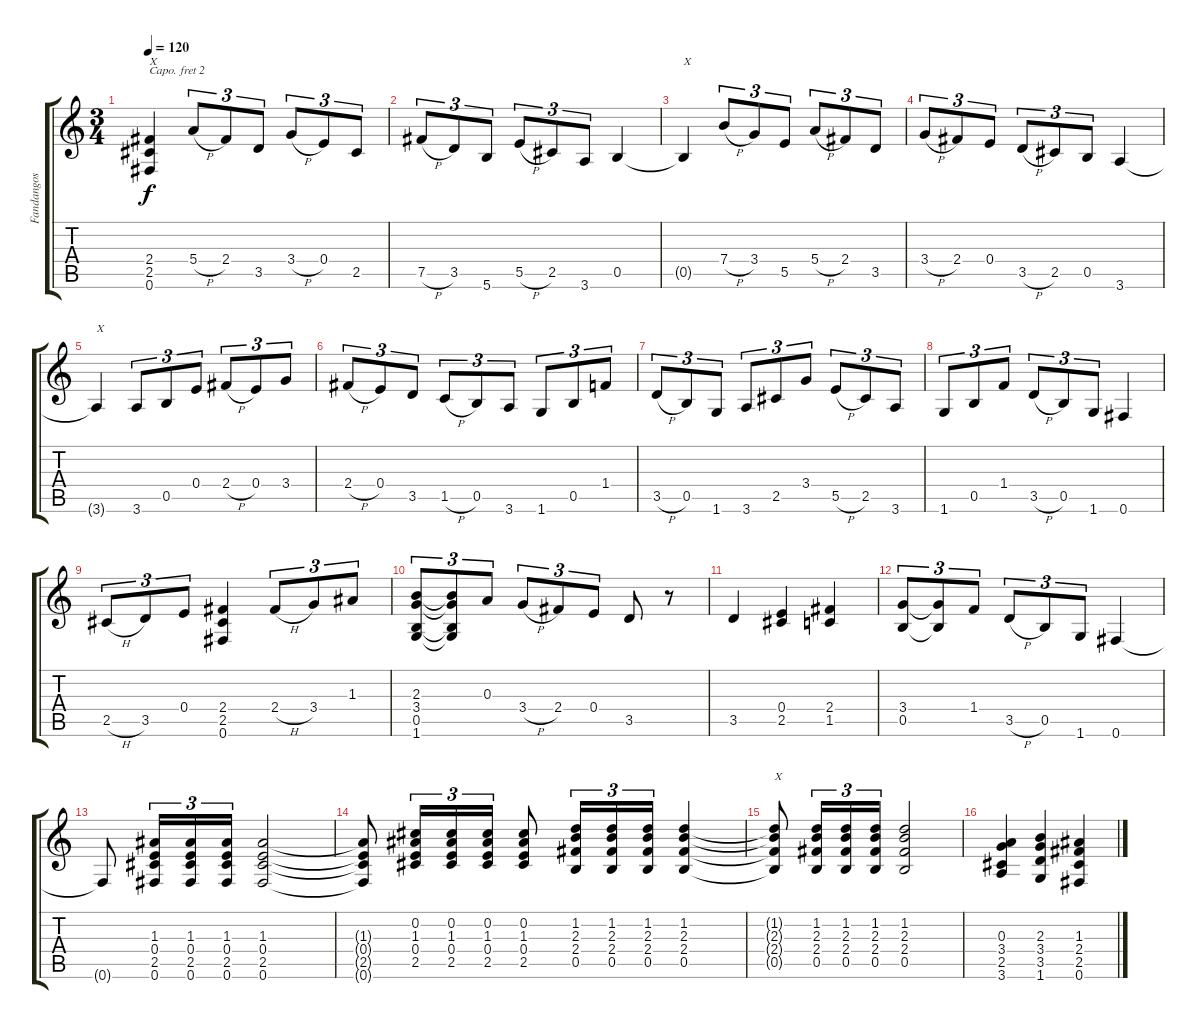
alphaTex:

\track ("Fandangos de Huelva" "Fandangos ") {instrument acousticguitarnylon}
\staff {score tabs}
\capo 2
\tuning (E4 B3 G3 D3 A2 E2) {hide}
\ts (3 4)
\tempo 120
\clef g2
\ks c
(2.4{t} 2.5{t} 0.6{t}).4{txt "X" dy f} 5.4{h}.8{tu (3 2)} 2.4.8{tu (3 2)} 3.5.8{tu (3 2)} 3.4{h}.8{tu (3 2)} 0.4.8{tu (3 2)} 2.5.8{tu (3 2)} |
7.5{h}.8{tu (3 2)} 3.5.8{tu (3 2)} 5.6.8{tu (3 2)} 5.5{h}.8{tu (3 2)} 2.5.8{tu (3 2)} 3.6.8{tu (3 2)} 0.5.4 |
0.5{t}.4{txt "X"} 7.4{h}.8{tu (3 2)} 3.4.8{tu (3 2)} 5.5.8{tu (3 2)} 5.4{h}.8{tu (3 2)} 2.4.8{tu (3 2)} 3.5.8{tu (3 2)} |
3.4{h}.8{tu (3 2)} 2.4.8{tu (3 2)} 0.4.8{tu (3 2)} 3.5{h}.8{tu (3 2)} 2.5.8{tu (3 2)} 0.5.8{tu (3 2)} 3.6.4 |
3.6{t}.4{txt "X"} 3.6.8{tu (3 2)} 0.5.8{tu (3 2)} 0.4.8{tu (3 2)} 2.4{h}.8{tu (3 2)} 0.4.8{tu (3 2)} 3.4.8{tu (3 2)} |
2.4{h}.8{tu (3 2)} 0.4.8{tu (3 2)} 3.5.8{tu (3 2)} 1.5{h}.8{tu (3 2)} 0.5.8{tu (3 2)} 3.6.8{tu (3 2)} 1.6.8{tu (3 2)} 0.5.8{tu (3 2)} 1.4.8{tu (3 2)} |
3.5{h}.8{tu (3 2)} 0.5.8{tu (3 2)} 1.6.8{tu (3 2)} 3.6.8{tu (3 2)} 2.5.8{tu (3 2)} 3.4.8{tu (3 2)} 5.5{h}.8{tu (3 2)} 2.5.8{tu (3 2)} 3.6.8{tu (3 2)} |
1.6.8{tu (3 2)} 0.5.8{tu (3 2)} 1.4.8{tu (3 2)} 3.5{h}.8{tu (3 2)} 0.5.8{tu (3 2)} 1.6.8{tu (3 2)} 0.6.4 |
2.5{h}.8{tu (3 2)} 3.5.8{tu (3 2)} 0.4.8{tu (3 2)} (2.4 2.5 0.6).4 2.4{h}.8{tu (3 2)} 3.4.8{tu (3 2)} 1.3.8{tu (3 2)} |
(2.3 3.4 0.5 1.6).8{tu (3 2)} (2.3{t} 3.4{t} 0.5{t} 1.6{t}).8{tu (3 2)} 0.3.8{tu (3 2)} 3.4{h}.8{tu (3 2)} 2.4.8{tu (3 2)} 0.4.8{tu (3 2)} 3.5.8 r.8 |
3.5.4 (0.4 2.5).4 (2.4 1.5).4 |
(3.4 0.5).8{tu (3 2)} (3.4{t} 0.5{t}).8{tu (3 2)} 1.4.8{tu (3 2)} 3.5{h}.8{tu (3 2)} 0.5.8{tu (3 2)} 1.6.8{tu (3 2)} 0.6.4 |
0.6{t}.8 (1.3 0.4 2.5 0.6).16{tu (3 2)} (1.3 0.4 2.5 0.6).16{tu (3 2)} (1.3 0.4 2.5 0.6).16{tu (3 2)} (1.3 0.4 2.5 0.6).2 |
(1.3{t} 0.4{t} 2.5{t} 0.6{t}).8 (0.2 1.3 0.4 2.5).16{tu (3 2)} (0.2 1.3 0.4 2.5).16{tu (3 2)} (0.2 1.3 0.4 2.5).16{tu (3 2)} (0.2 1.3 0.4 2.5).8 (1.2 2.3 2.4 0.5).16{tu (3 2)} (1.2 2.3 2.4 0.5).16{tu (3 2)} (1.2 2.3 2.4 0.5).16{tu (3 2)} (1.2 2.3 2.4 0.5).4 |
(1.2{t} 2.3{t} 2.4{t} 0.5{t}).8{txt "X"} (1.2 2.3 2.4 0.5).16{tu (3 2)} (1.2 2.3 2.4 0.5).16{tu (3 2)} (1.2 2.3 2.4 0.5).16{tu (3 2)} (1.2 2.3 2.4 0.5).2 |
(0.3 3.4 2.5 3.6).4 (2.3 3.4 3.5 1.6).4 (1.3 2.4 2.5 0.6).4
